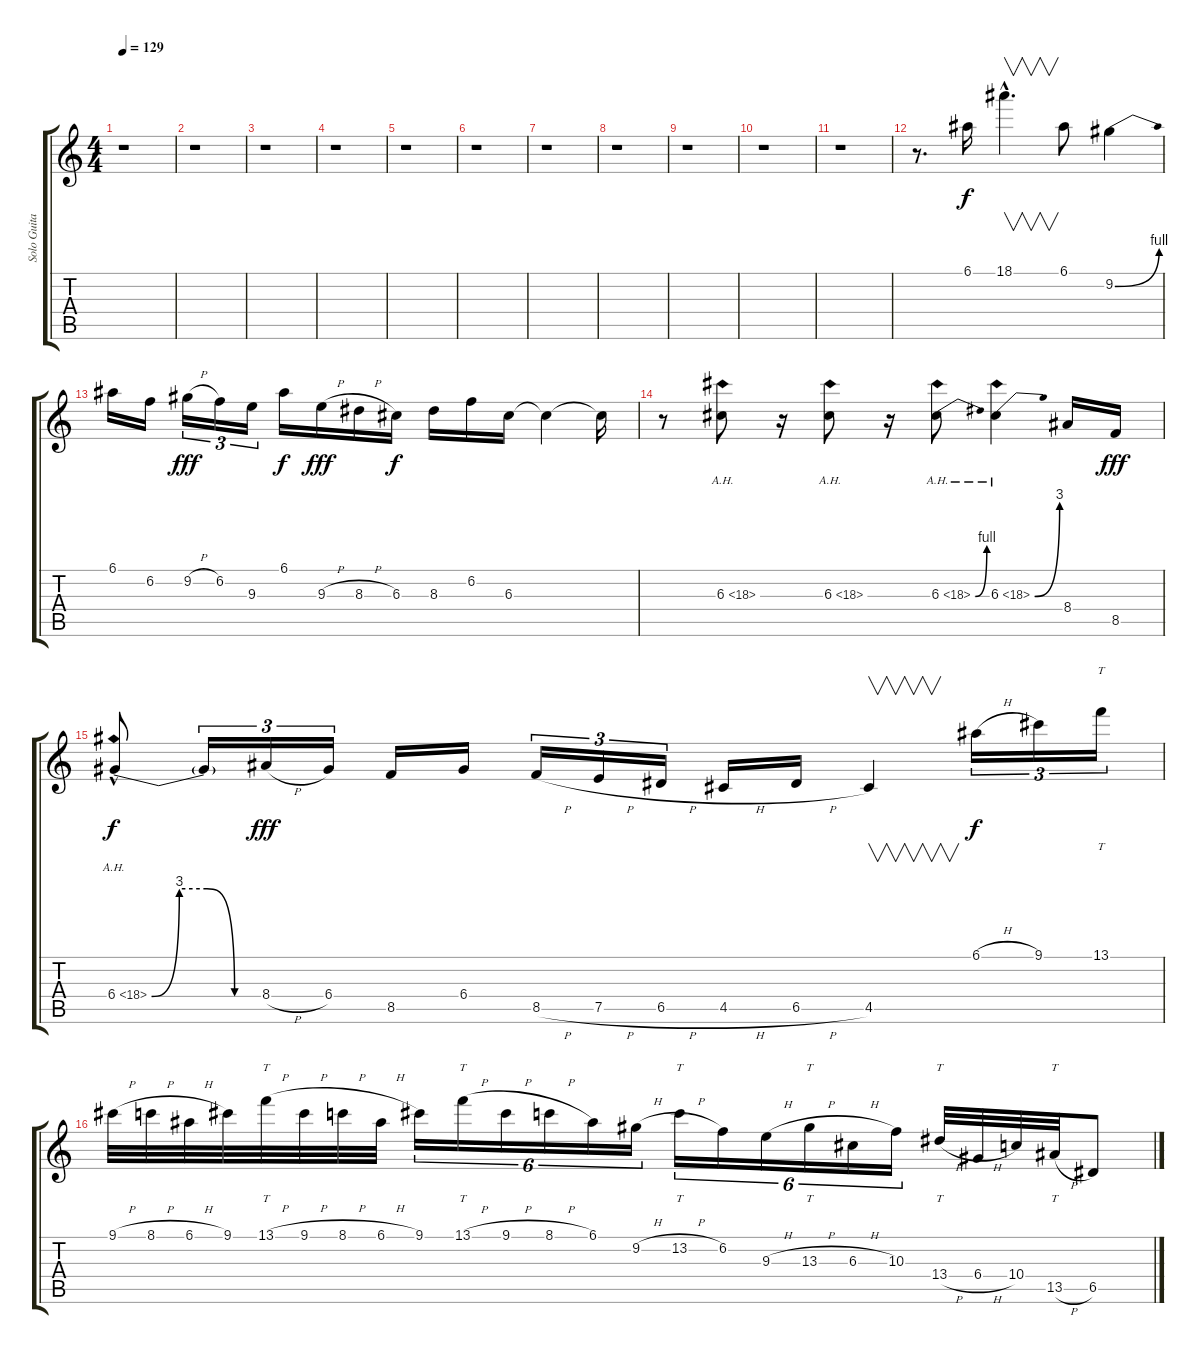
\track ("Solo Guitar" "Solo Guita") {instrument distortionguitar}
\staff {score tabs}
\tuning (E4 B3 G3 D3 A2 E2) {hide}
\ts (4 4)
\tempo 129
\clef g2
\ks c
r.1{dy f} |
r.1 |
r.1 |
r.1 |
r.1 |
r.1 |
r.1 |
r.1 |
r.1 |
r.1 |
r.1 |
r.8{d} 6.1.16 18.1{hac}.4{v d} 6.1.8 9.2{be (bend 0 0 60 4)}.4 |
6.1.16 6.2.16 9.2{h}.16{tu (3 2) dy fff} 6.2.16{tu (3 2)} 9.3.16{tu (3 2)} 6.1.16{dy f} 9.3{h}.16{dy fff} 8.3{h}.16 6.3.16{dy f} 8.3.16 6.2.16 6.3.16 6.3{t}.4 6.3{t}.16 |
r.8 6.3{ah 12}.8 r.16 6.3{ah 12}.8 r.16 6.3{be (bend 0 0 60 4) ah 12}.8 6.3{be (bend 0 0 60 12) ah 12}.4 8.4.16 8.5.16{dy fff} |
6.4{be (custom 0 0 15 12 30 12 45 0 60 0) ah 12 hac}.8{dy f} 6.4{t}.16{tu (3 2)} 8.4{h}.16{tu (3 2) dy fff} 6.4.16{tu (3 2)} 8.5.16 6.4.16 8.5{h}.16{tu (3 2)} 7.5{h}.16{tu (3 2)} 6.5{h}.16{tu (3 2)} 4.5{h}.16 6.5{h}.16 4.5.4{v} 6.1{h}.16{tu (3 2) dy f} 9.1.16{tu (3 2)} 13.1.16{tt tu (3 2)} |
9.1{h}.32 8.1{h}.32 6.1{h}.32 9.1.32 13.1{h}.32{tt} 9.1{h}.32 8.1{h}.32 6.1{h}.32 9.1.16{tu (6 4)} 13.1{h}.16{tt tu (6 4)} 9.1{h}.16{tu (6 4)} 8.1{h}.16{tu (6 4)} 6.1.16{tu (6 4)} 9.2{h}.16{tu (6 4)} 13.2{h}.16{tt tu (6 4)} 6.2.16{tu (6 4)} 9.3{h}.16{tu (6 4)} 13.3{h}.16{tt tu (6 4)} 6.3{h}.16{tu (6 4)} 10.3.16{tu (6 4)} 13.4{h}.32{tt} 6.4{h}.32 10.4.32 13.5{h}.32{tt} 6.5.8
